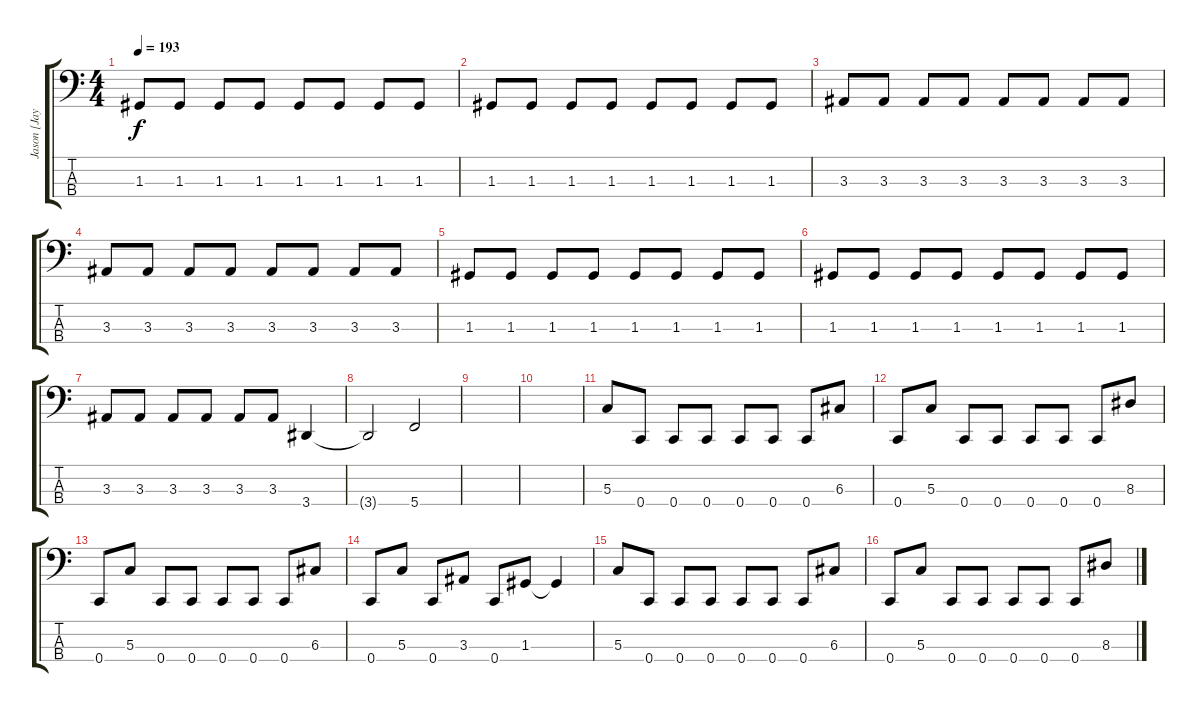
\track ("Jason [Jay] James" "Jason [Jay") {instrument electricbasspick}
\staff {score tabs}
\tuning (F2 C2 G1 C1) {hide}
\ts (4 4)
\tempo 193
\clef f4
\ks c
1.3.8{dy f} 1.3.8 1.3.8 1.3.8 1.3.8 1.3.8 1.3.8 1.3.8 |
1.3.8 1.3.8 1.3.8 1.3.8 1.3.8 1.3.8 1.3.8 1.3.8 |
3.3.8 3.3.8 3.3.8 3.3.8 3.3.8 3.3.8 3.3.8 3.3.8 |
3.3.8 3.3.8 3.3.8 3.3.8 3.3.8 3.3.8 3.3.8 3.3.8 |
1.3.8 1.3.8 1.3.8 1.3.8 1.3.8 1.3.8 1.3.8 1.3.8 |
1.3.8 1.3.8 1.3.8 1.3.8 1.3.8 1.3.8 1.3.8 1.3.8 |
3.3.8 3.3.8 3.3.8 3.3.8 3.3.8 3.3.8 3.4.4 |
3.4{t}.2 5.4.2 |
|
|
5.3.8 0.4.8 0.4.8 0.4.8 0.4.8 0.4.8 0.4.8 6.3.8 |
0.4.8 5.3.8 0.4.8 0.4.8 0.4.8 0.4.8 0.4.8 8.3.8 |
0.4.8 5.3.8 0.4.8 0.4.8 0.4.8 0.4.8 0.4.8 6.3.8 |
0.4.8 5.3.8 0.4.8 3.3.8 0.4.8 1.3.8 1.3{t}.4 |
5.3.8 0.4.8 0.4.8 0.4.8 0.4.8 0.4.8 0.4.8 6.3.8 |
0.4.8 5.3.8 0.4.8 0.4.8 0.4.8 0.4.8 0.4.8 8.3.8
